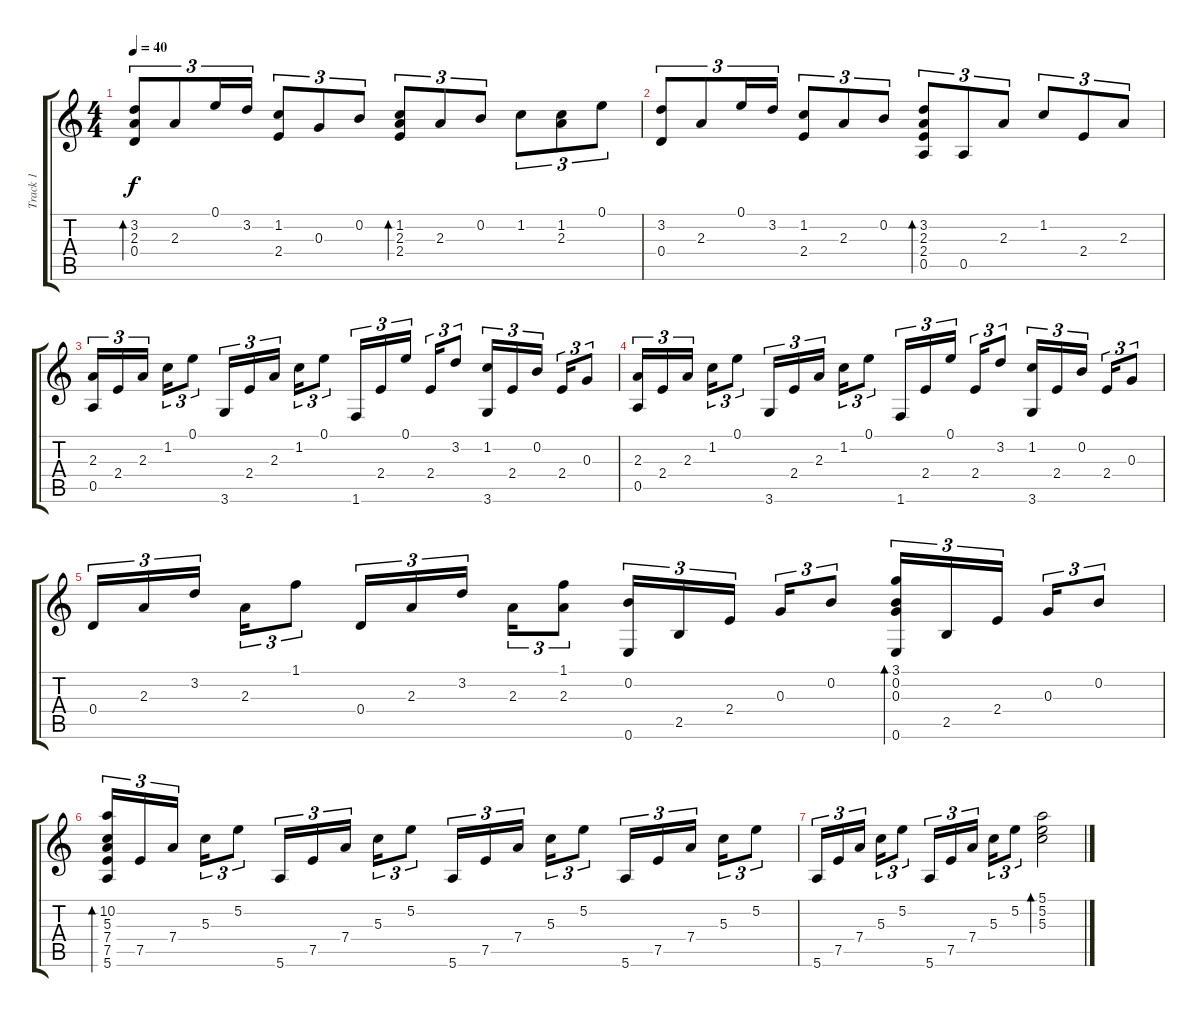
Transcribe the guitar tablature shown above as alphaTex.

\track ("Track 1" "Track 1") {instrument acousticguitarsteel}
\staff {score tabs}
\tuning (E4 B3 G3 D3 A2 E2) {hide}
\ts (4 4)
\tempo 40
\clef g2
\ks c
(3.2 2.3 0.4).8{tu (3 2) bd 480 dy f} 2.3.8{tu (3 2)} 0.1.16{tu (3 2)} 3.2.16{tu (3 2)} (1.2 2.4).8{tu (3 2)} 0.3.8{tu (3 2)} 0.2.8{tu (3 2)} (1.2 2.3 2.4).8{tu (3 2) bd 480} 2.3.8{tu (3 2)} 0.2.8{tu (3 2)} 1.2.8{tu (3 2)} (1.2 2.3).8{tu (3 2)} 0.1.8{tu (3 2)} |
(3.2 0.4).8{tu (3 2)} 2.3.8{tu (3 2)} 0.1.16{tu (3 2)} 3.2.16{tu (3 2)} (1.2 2.4).8{tu (3 2)} 2.3.8{tu (3 2)} 0.2.8{tu (3 2)} (3.2 2.3 2.4 0.5).8{tu (3 2) bd 480} 0.5.8{tu (3 2)} 2.3.8{tu (3 2)} 1.2.8{tu (3 2)} 2.4.8{tu (3 2)} 2.3.8{tu (3 2)} |
(2.3 0.5).16{tu (3 2)} 2.4.16{tu (3 2)} 2.3.16{tu (3 2) beam splitsecondary} 1.2.16{tu (3 2)} 0.1.8{tu (3 2)} 3.6.16{tu (3 2)} 2.4.16{tu (3 2)} 2.3.16{tu (3 2) beam splitsecondary} 1.2.16{tu (3 2)} 0.1.8{tu (3 2)} 1.6.16{tu (3 2)} 2.4.16{tu (3 2)} 0.1.16{tu (3 2) beam splitsecondary} 2.4.16{tu (3 2)} 3.2.8{tu (3 2)} (1.2 3.6).16{tu (3 2)} 2.4.16{tu (3 2)} 0.2.16{tu (3 2) beam splitsecondary} 2.4.16{tu (3 2)} 0.3.8{tu (3 2)} |
(2.3 0.5).16{tu (3 2)} 2.4.16{tu (3 2)} 2.3.16{tu (3 2) beam splitsecondary} 1.2.16{tu (3 2)} 0.1.8{tu (3 2)} 3.6.16{tu (3 2)} 2.4.16{tu (3 2)} 2.3.16{tu (3 2) beam splitsecondary} 1.2.16{tu (3 2)} 0.1.8{tu (3 2)} 1.6.16{tu (3 2)} 2.4.16{tu (3 2)} 0.1.16{tu (3 2) beam splitsecondary} 2.4.16{tu (3 2)} 3.2.8{tu (3 2)} (1.2 3.6).16{tu (3 2)} 2.4.16{tu (3 2)} 0.2.16{tu (3 2) beam splitsecondary} 2.4.16{tu (3 2)} 0.3.8{tu (3 2)} |
0.4.16{tu (3 2)} 2.3.16{tu (3 2)} 3.2.16{tu (3 2) beam splitsecondary} 2.3.16{tu (3 2)} 1.1.8{tu (3 2)} 0.4.16{tu (3 2)} 2.3.16{tu (3 2)} 3.2.16{tu (3 2) beam splitsecondary} 2.3.16{tu (3 2)} (1.1 2.3).8{tu (3 2)} (0.2 0.6).16{tu (3 2)} 2.5.16{tu (3 2)} 2.4.16{tu (3 2) beam splitsecondary} 0.3.16{tu (3 2)} 0.2.8{tu (3 2)} (3.1 0.2 0.3 0.6).16{tu (3 2) bd 480} 2.5.16{tu (3 2)} 2.4.16{tu (3 2) beam splitsecondary} 0.3.16{tu (3 2)} 0.2.8{tu (3 2)} |
(10.2 5.3 7.4 7.5 5.6).16{tu (3 2) bd 480} 7.5.16{tu (3 2)} 7.4.16{tu (3 2) beam splitsecondary} 5.3.16{tu (3 2)} 5.2.8{tu (3 2)} 5.6.16{tu (3 2)} 7.5.16{tu (3 2)} 7.4.16{tu (3 2) beam splitsecondary} 5.3.16{tu (3 2)} 5.2.8{tu (3 2)} 5.6.16{tu (3 2)} 7.5.16{tu (3 2)} 7.4.16{tu (3 2) beam splitsecondary} 5.3.16{tu (3 2)} 5.2.8{tu (3 2)} 5.6.16{tu (3 2)} 7.5.16{tu (3 2)} 7.4.16{tu (3 2) beam splitsecondary} 5.3.16{tu (3 2)} 5.2.8{tu (3 2)} |
5.6.16{tu (3 2)} 7.5.16{tu (3 2)} 7.4.16{tu (3 2) beam splitsecondary} 5.3.16{tu (3 2)} 5.2.8{tu (3 2)} 5.6.16{tu (3 2)} 7.5.16{tu (3 2)} 7.4.16{tu (3 2) beam splitsecondary} 5.3.16{tu (3 2)} 5.2.8{tu (3 2)} (5.1 5.2 5.3).2{bd 240}
